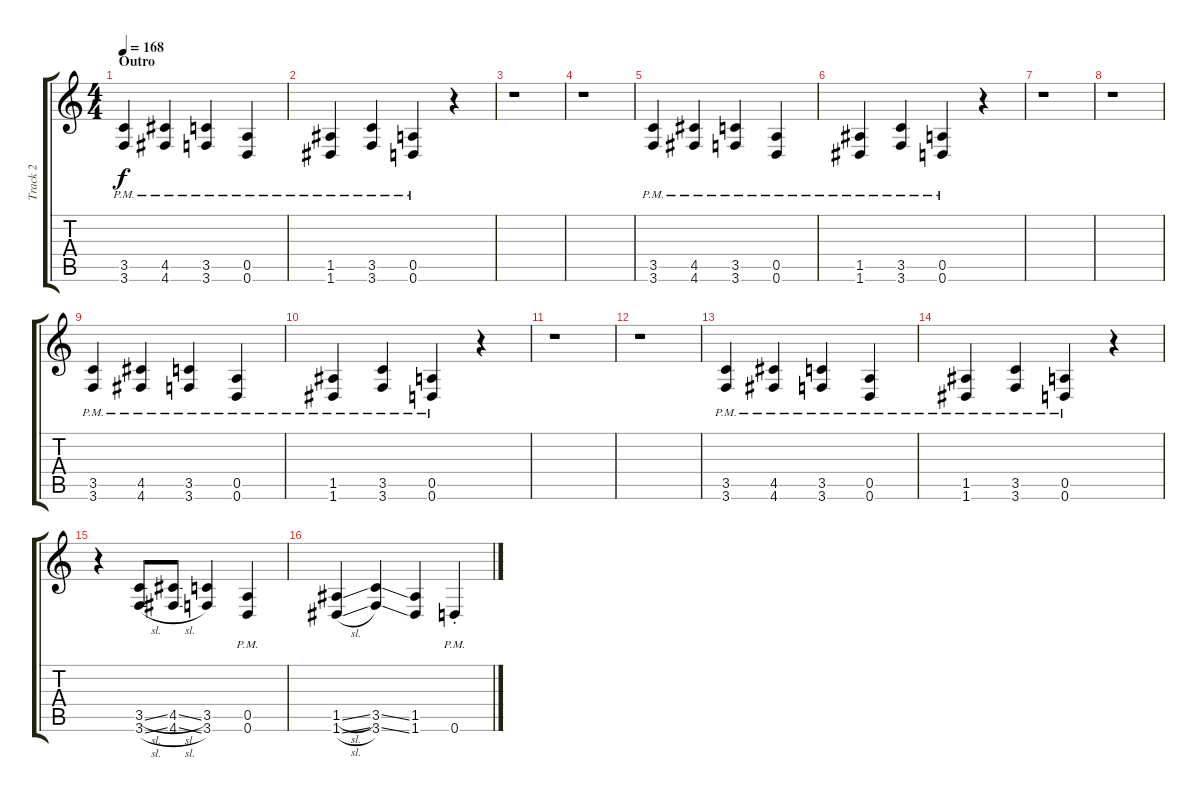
\track ("Track 2" "Track 2") {instrument distortionguitar}
\staff {score tabs}
\tuning (E4 B3 G3 D3 A2 D2) {hide}
\ts (4 4)
\section ("" "Outro")
\tempo 167
\tempo 168
\clef g2
\ks c
(3.5{pm} 3.6{pm}).4{dy f} (4.5{pm} 4.6{pm}).4 (3.5{pm} 3.6{pm}).4 (0.5{pm} 0.6{pm}).4 |
(1.5{pm} 1.6{pm}).4 (3.5{pm} 3.6{pm}).4 (0.5{pm} 0.6{pm}).4 r.4 |
r.1 |
r.1 |
(3.5{pm} 3.6{pm}).4 (4.5{pm} 4.6{pm}).4 (3.5{pm} 3.6{pm}).4 (0.5{pm} 0.6{pm}).4 |
(1.5{pm} 1.6{pm}).4 (3.5{pm} 3.6{pm}).4 (0.5{pm} 0.6{pm}).4 r.4 |
r.1 |
r.1 |
(3.5{pm} 3.6{pm}).4 (4.5{pm} 4.6{pm}).4 (3.5{pm} 3.6{pm}).4 (0.5{pm} 0.6{pm}).4 |
(1.5{pm} 1.6{pm}).4 (3.5{pm} 3.6{pm}).4 (0.5{pm} 0.6{pm}).4 r.4 |
r.1 |
r.1 |
(3.5{pm} 3.6{pm}).4 (4.5{pm} 4.6{pm}).4 (3.5{pm} 3.6{pm}).4 (0.5{pm} 0.6{pm}).4 |
(1.5{pm} 1.6{pm}).4 (3.5{pm} 3.6{pm}).4 (0.5{pm} 0.6{pm}).4 r.4 |
r.4 (3.5{sl} 3.6{sl}).8 (4.5{sl} 4.6{sl}).8 (3.5 3.6).4 (0.5{pm} 0.6{pm}).4 |
(1.5{sl} 1.6{sl}).4 (3.5{ss} 3.6{ss}).4 (1.5 1.6).4 0.6{pm st}.4
